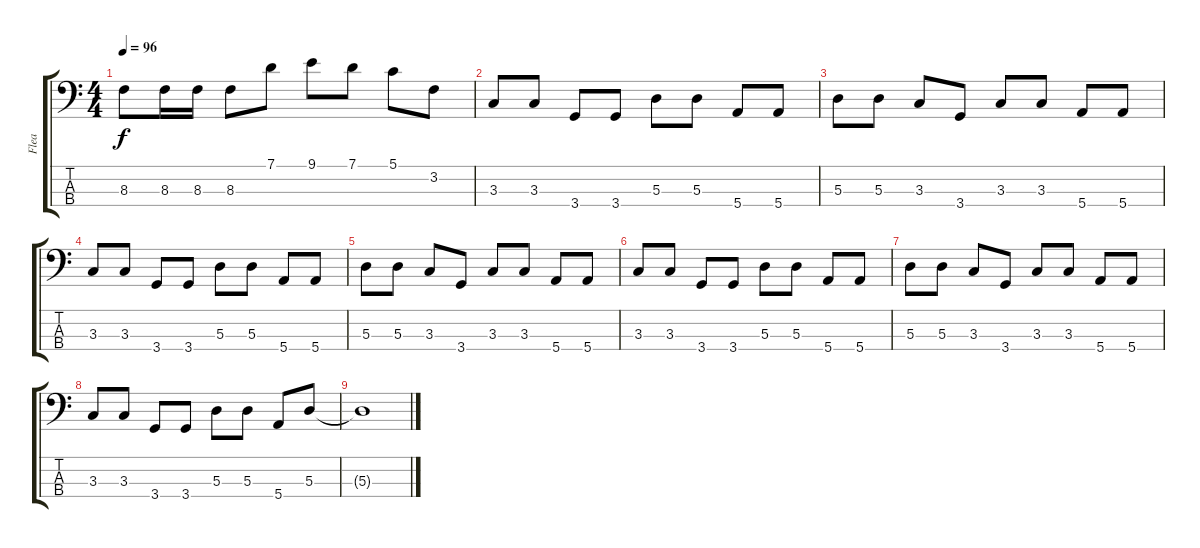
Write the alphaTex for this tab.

\track ("Flea" "Flea") {instrument electricbassfinger}
\staff {score tabs}
\tuning (G2 D2 A1 E1) {hide}
\ts (4 4)
\tempo 96
\clef f4
\ks c
8.3.8{dy f} 8.3.16 8.3.16 8.3.8 7.1.8 9.1.8 7.1.8 5.1.8 3.2.8 |
3.3.8 3.3.8 3.4.8 3.4.8 5.3.8 5.3.8 5.4.8 5.4.8 |
5.3.8 5.3.8 3.3.8 3.4.8 3.3.8 3.3.8 5.4.8 5.4.8 |
3.3.8 3.3.8 3.4.8 3.4.8 5.3.8 5.3.8 5.4.8 5.4.8 |
5.3.8 5.3.8 3.3.8 3.4.8 3.3.8 3.3.8 5.4.8 5.4.8 |
3.3.8 3.3.8 3.4.8 3.4.8 5.3.8 5.3.8 5.4.8 5.4.8 |
5.3.8 5.3.8 3.3.8 3.4.8 3.3.8 3.3.8 5.4.8 5.4.8 |
3.3.8 3.3.8 3.4.8 3.4.8 5.3.8 5.3.8 5.4.8 5.3.8 |
5.3{t}.1
